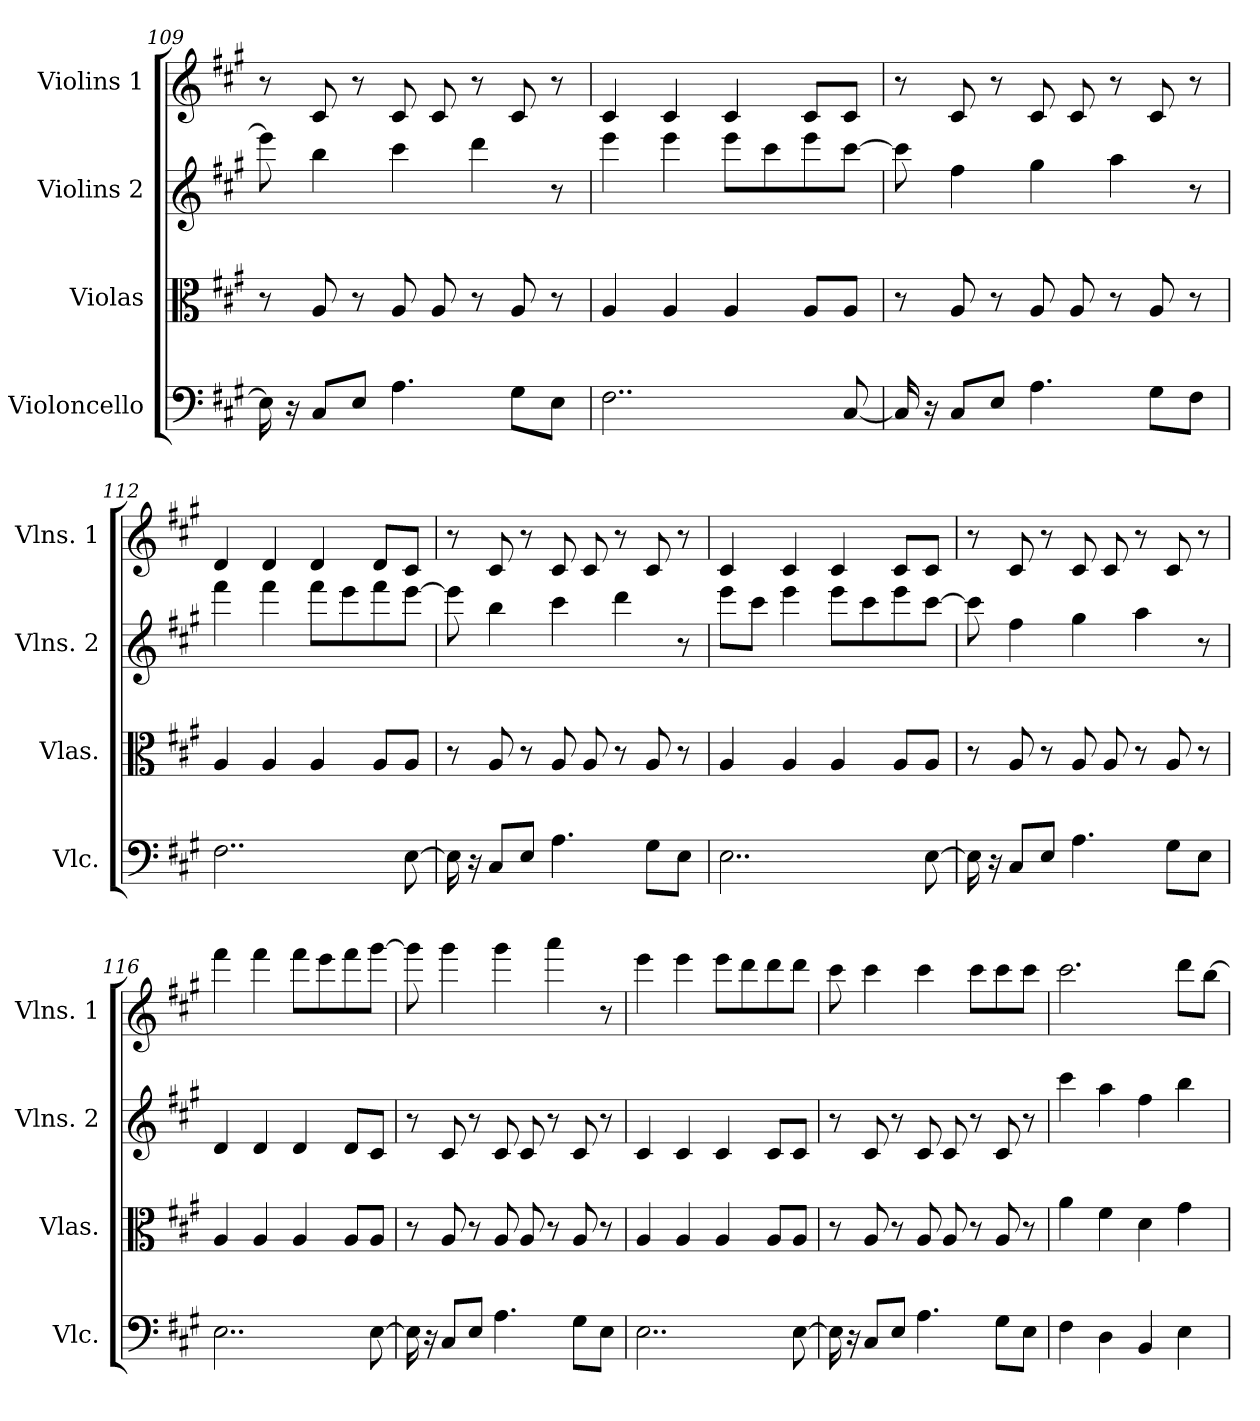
**kern	**kern	**kern	**kern
*part4	*part3	*part2	*part1
*staff4	*staff3	*staff2	*staff1
*I"Violoncello	*I"Violas	*I"Violins 2	*I"Violins 1
*I'Vlc.	*I'Vlas.	*I'Vlns. 2	*I'Vlns. 1
*clefF4	*clefC3	*clefG2	*clefG2
*k[f#c#g#]	*k[f#c#g#]	*k[f#c#g#]	*k[f#c#g#]
*A:	*A:	*A:	*A:
=109	=109	=109	=109
16E\]	8r	8eee\]	8r
16r	.	.	.
8C#/L	8A/	4bb\	8c#/
8E/J	8r	.	8r
4.A\	8A/	4ccc#\	8c#/
.	8A/	.	8c#/
.	8r	4ddd\	8r
8G#\L	8A/	.	8c#/
8E\J	8r	8r	8r
!!LO:PB:g=z
=110	=110	=110	=110
2..F#\	4A/	4eee\	4c#/
.	4A/	4eee\	4c#/
.	4A/	8eee\L	4c#/
.	.	8ccc#\	.
.	8A/L	8eee\	8c#/L
[8C#/	8A/J	[8ccc#\J	8c#/J
!!LO:PB:g=z
=111	=111	=111	=111
16C#/]	8r	8ccc#\]	8r
16r	.	.	.
8C#/L	8A/	4ff#\	8c#/
8E/J	8r	.	8r
4.A\	8A/	4gg#\	8c#/
.	8A/	.	8c#/
.	8r	4aa\	8r
8G#\L	8A/	.	8c#/
8F#\J	8r	8r	8r
=112	=112	=112	=112
2..F#\	4A/	4fff#\	4d/
.	4A/	4fff#\	4d/
.	4A/	8fff#\L	4d/
.	.	8eee\	.
.	8A/L	8fff#\	8d/L
[8E\	8A/J	[8eee\J	8c#/J
=113	=113	=113	=113
16E\]	8r	8eee\]	8r
16r	.	.	.
8C#/L	8A/	4bb\	8c#/
8E/J	8r	.	8r
4.A\	8A/	4ccc#\	8c#/
.	8A/	.	8c#/
.	8r	4ddd\	8r
8G#\L	8A/	.	8c#/
8E\J	8r	8r	8r
!!LO:PB:g=z
=114	=114	=114	=114
2..E\	4A/	8eee\L	4c#/
.	.	8ccc#\J	.
.	4A/	4eee\	4c#/
.	4A/	8eee\L	4c#/
.	.	8ccc#\	.
.	8A/L	8eee\	8c#/L
[8E\	8A/J	[8ccc#\J	8c#/J
=115	=115	=115	=115
16E\]	8r	8ccc#\]	8r
16r	.	.	.
8C#/L	8A/	4ff#\	8c#/
8E/J	8r	.	8r
4.A\	8A/	4gg#\	8c#/
.	8A/	.	8c#/
.	8r	4aa\	8r
8G#\L	8A/	.	8c#/
8E\J	8r	8r	8r
=116	=116	=116	=116
2..E\	4A/	4d/	4fff#\
.	4A/	4d/	4fff#\
.	4A/	4d/	8fff#\L
.	.	.	8eee\
.	8A/L	8d/L	8fff#\
[8E\	8A/J	8c#/J	[8ggg#\J
=117	=117	=117	=117
16E\]	8r	8r	8ggg#\]
16r	.	.	.
8C#/L	8A/	8c#/	4ggg#\
8E/J	8r	8r	.
4.A\	8A/	8c#/	4ggg#\
.	8A/	8c#/	.
.	8r	8r	4aaa\
8G#\L	8A/	8c#/	.
8E\J	8r	8r	8r
!!LO:PB:g=z
=118	=118	=118	=118
2..E\	4A/	4c#/	4eee\
.	4A/	4c#/	4eee\
.	4A/	4c#/	8eee\L
.	.	.	8ddd\
.	8A/L	8c#/L	8ddd\
[8E\	8A/J	8c#/J	8ddd\J
!!LO:PB:g=z
=119	=119	=119	=119
16E\]	8r	8r	8ccc#\
16r	.	.	.
8C#/L	8A/	8c#/	4ccc#\
8E/J	8r	8r	.
4.A\	8A/	8c#/	4ccc#\
.	8A/	8c#/	.
.	8r	8r	8ccc#\L
8G#\L	8A/	8c#/	8ccc#\
8E\J	8r	8r	8ccc#\J
=120	=120	=120	=120
4F#\	4a\	4ccc#\	2.ccc#\
4D\	4f#\	4aa\	.
4BB/	4d\	4ff#\	.
4E\	4g#\	4bb\	8ddd\L
.	.	.	[8bb\J
=	=	=	=
*-	*-	*-	*-
